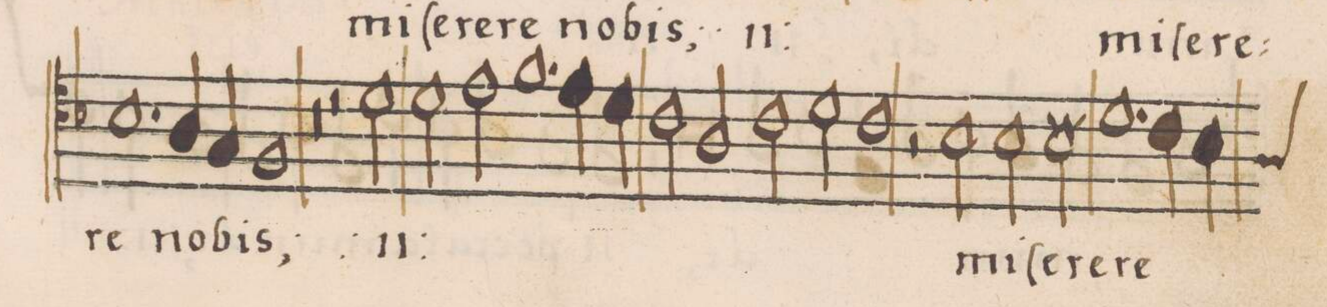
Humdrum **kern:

**kern	**text
*I"TENOR	*
*clefC4	*
*k[b-]	*
*met(C|)	*
*M2/1	*
1.B-\	-re
=77-	=77-
4A/	no-
4G/	.
1F/	-bis;
=78-	=78-
0r	.
=79-	=79-
2r	.
*	*ij
2d\	mi-
2d\	-ſe-
2e\	.
=80-	=80-
1.f\	-re-
4e\	.
4d\	.
=81-	=81-
2c\	-re
2A/	.
2c\	no-
2d\	.
=82-	=82-
*	*Xij
1c\	-bis
2r	.
2B-\	mi-
=83-	=83-
2B-\	-ſe-
2c\	-re-
1.d\	-re-
=84-	=84-
4c\	.
*custos:A	*
4B-\	.
*-	*-
